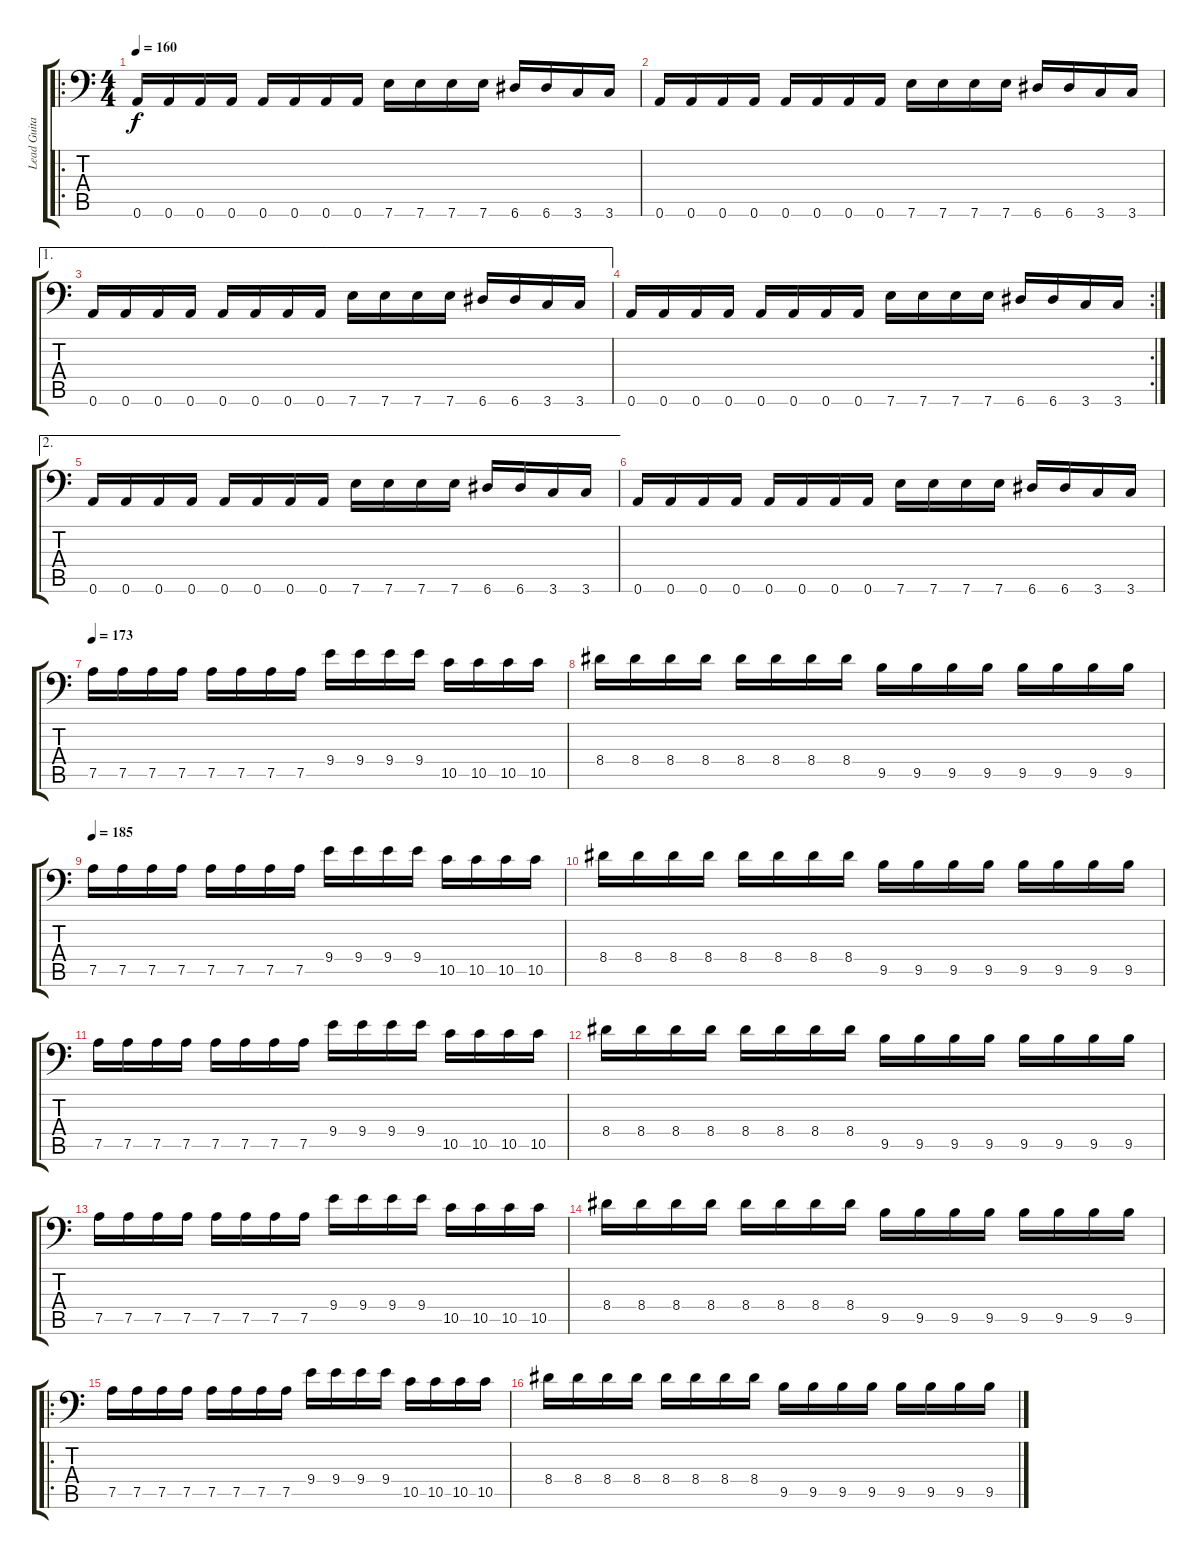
\track ("Lead Guitar" "Lead Guita") {instrument distortionguitar}
\staff {score tabs}
\tuning (A3 E3 C3 G2 D2 A1) {hide}
\ro
\ts (4 4)
\tempo 160
\clef f4
\ks c
0.6.16{dy f instrument distortionguitar} 0.6.16 0.6.16 0.6.16 0.6.16 0.6.16 0.6.16 0.6.16 7.6.16 7.6.16 7.6.16 7.6.16 6.6.16 6.6.16 3.6.16 3.6.16 |
0.6.16 0.6.16 0.6.16 0.6.16 0.6.16 0.6.16 0.6.16 0.6.16 7.6.16 7.6.16 7.6.16 7.6.16 6.6.16 6.6.16 3.6.16 3.6.16 |
\ae 1
0.6.16 0.6.16 0.6.16 0.6.16 0.6.16 0.6.16 0.6.16 0.6.16 7.6.16 7.6.16 7.6.16 7.6.16 6.6.16 6.6.16 3.6.16 3.6.16 |
\rc 2
0.6.16 0.6.16 0.6.16 0.6.16 0.6.16 0.6.16 0.6.16 0.6.16 7.6.16 7.6.16 7.6.16 7.6.16 6.6.16 6.6.16 3.6.16 3.6.16 |
\ae 2
0.6.16 0.6.16 0.6.16 0.6.16 0.6.16 0.6.16 0.6.16 0.6.16 7.6.16 7.6.16 7.6.16 7.6.16 6.6.16 6.6.16 3.6.16 3.6.16 |
0.6.16 0.6.16 0.6.16 0.6.16 0.6.16 0.6.16 0.6.16 0.6.16 7.6.16 7.6.16 7.6.16 7.6.16 6.6.16 6.6.16 3.6.16 3.6.16 |
\tempo 173
7.5.16 7.5.16 7.5.16 7.5.16 7.5.16 7.5.16 7.5.16 7.5.16 9.4.16 9.4.16 9.4.16 9.4.16 10.5.16 10.5.16 10.5.16 10.5.16 |
8.4.16 8.4.16 8.4.16 8.4.16 8.4.16 8.4.16 8.4.16 8.4.16 9.5.16 9.5.16 9.5.16 9.5.16 9.5.16 9.5.16 9.5.16 9.5.16 |
\tempo 185
7.5.16 7.5.16 7.5.16 7.5.16 7.5.16 7.5.16 7.5.16 7.5.16 9.4.16 9.4.16 9.4.16 9.4.16 10.5.16 10.5.16 10.5.16 10.5.16 |
8.4.16 8.4.16 8.4.16 8.4.16 8.4.16 8.4.16 8.4.16 8.4.16 9.5.16 9.5.16 9.5.16 9.5.16 9.5.16 9.5.16 9.5.16 9.5.16 |
7.5.16 7.5.16 7.5.16 7.5.16 7.5.16 7.5.16 7.5.16 7.5.16 9.4.16 9.4.16 9.4.16 9.4.16 10.5.16 10.5.16 10.5.16 10.5.16 |
8.4.16 8.4.16 8.4.16 8.4.16 8.4.16 8.4.16 8.4.16 8.4.16 9.5.16 9.5.16 9.5.16 9.5.16 9.5.16 9.5.16 9.5.16 9.5.16 |
7.5.16 7.5.16 7.5.16 7.5.16 7.5.16 7.5.16 7.5.16 7.5.16 9.4.16 9.4.16 9.4.16 9.4.16 10.5.16 10.5.16 10.5.16 10.5.16 |
8.4.16 8.4.16 8.4.16 8.4.16 8.4.16 8.4.16 8.4.16 8.4.16 9.5.16 9.5.16 9.5.16 9.5.16 9.5.16 9.5.16 9.5.16 9.5.16 |
\ro
7.5.16 7.5.16 7.5.16 7.5.16 7.5.16 7.5.16 7.5.16 7.5.16 9.4.16 9.4.16 9.4.16 9.4.16 10.5.16 10.5.16 10.5.16 10.5.16 |
8.4.16 8.4.16 8.4.16 8.4.16 8.4.16 8.4.16 8.4.16 8.4.16 9.5.16 9.5.16 9.5.16 9.5.16 9.5.16 9.5.16 9.5.16 9.5.16
